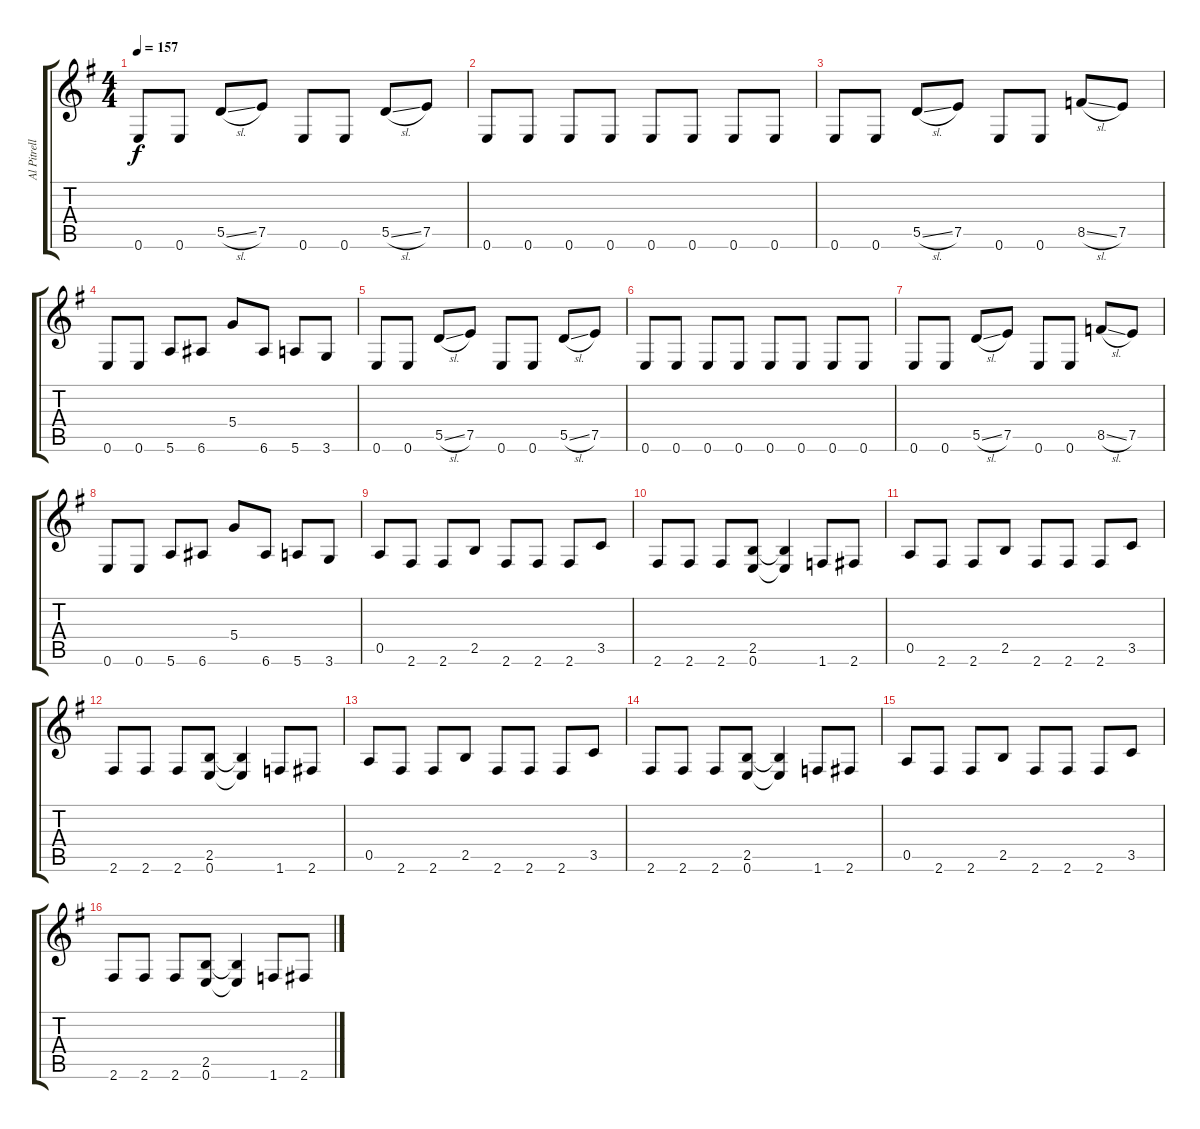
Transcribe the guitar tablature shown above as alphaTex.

\track ("Al Pitrelli" "Al Pitrell") {instrument overdrivenguitar}
\staff {score tabs}
\tuning (E4 B3 G3 D3 A2 E2) {hide}
\ts (4 4)
\tempo 157
\clef g2
\ks g
0.6.8{dy f} 0.6.8 5.5{sl}.8 7.5.8 0.6.8 0.6.8 5.5{sl}.8 7.5.8 |
0.6.8 0.6.8 0.6.8 0.6.8 0.6.8 0.6.8 0.6.8 0.6.8 |
0.6.8 0.6.8 5.5{sl}.8 7.5.8 0.6.8 0.6.8 8.5{sl}.8 7.5.8 |
0.6.8 0.6.8 5.6.8 6.6.8 5.4.8 6.6.8 5.6.8 3.6.8 |
0.6.8 0.6.8 5.5{sl}.8 7.5.8 0.6.8 0.6.8 5.5{sl}.8 7.5.8 |
0.6.8 0.6.8 0.6.8 0.6.8 0.6.8 0.6.8 0.6.8 0.6.8 |
0.6.8 0.6.8 5.5{sl}.8 7.5.8 0.6.8 0.6.8 8.5{sl}.8 7.5.8 |
0.6.8 0.6.8 5.6.8 6.6.8 5.4.8 6.6.8 5.6.8 3.6.8 |
0.5.8 2.6.8 2.6.8 2.5.8 2.6.8 2.6.8 2.6.8 3.5.8 |
2.6.8 2.6.8 2.6.8 (2.5 0.6).8 (2.5{t} 0.6{t}).4 1.6.8 2.6.8 |
0.5.8 2.6.8 2.6.8 2.5.8 2.6.8 2.6.8 2.6.8 3.5.8 |
2.6.8 2.6.8 2.6.8 (2.5 0.6).8 (2.5{t} 0.6{t}).4 1.6.8 2.6.8 |
0.5.8 2.6.8 2.6.8 2.5.8 2.6.8 2.6.8 2.6.8 3.5.8 |
2.6.8 2.6.8 2.6.8 (2.5 0.6).8 (2.5{t} 0.6{t}).4 1.6.8 2.6.8 |
0.5.8 2.6.8 2.6.8 2.5.8 2.6.8 2.6.8 2.6.8 3.5.8 |
2.6.8 2.6.8 2.6.8 (2.5 0.6).8 (2.5{t} 0.6{t}).4 1.6.8 2.6.8
